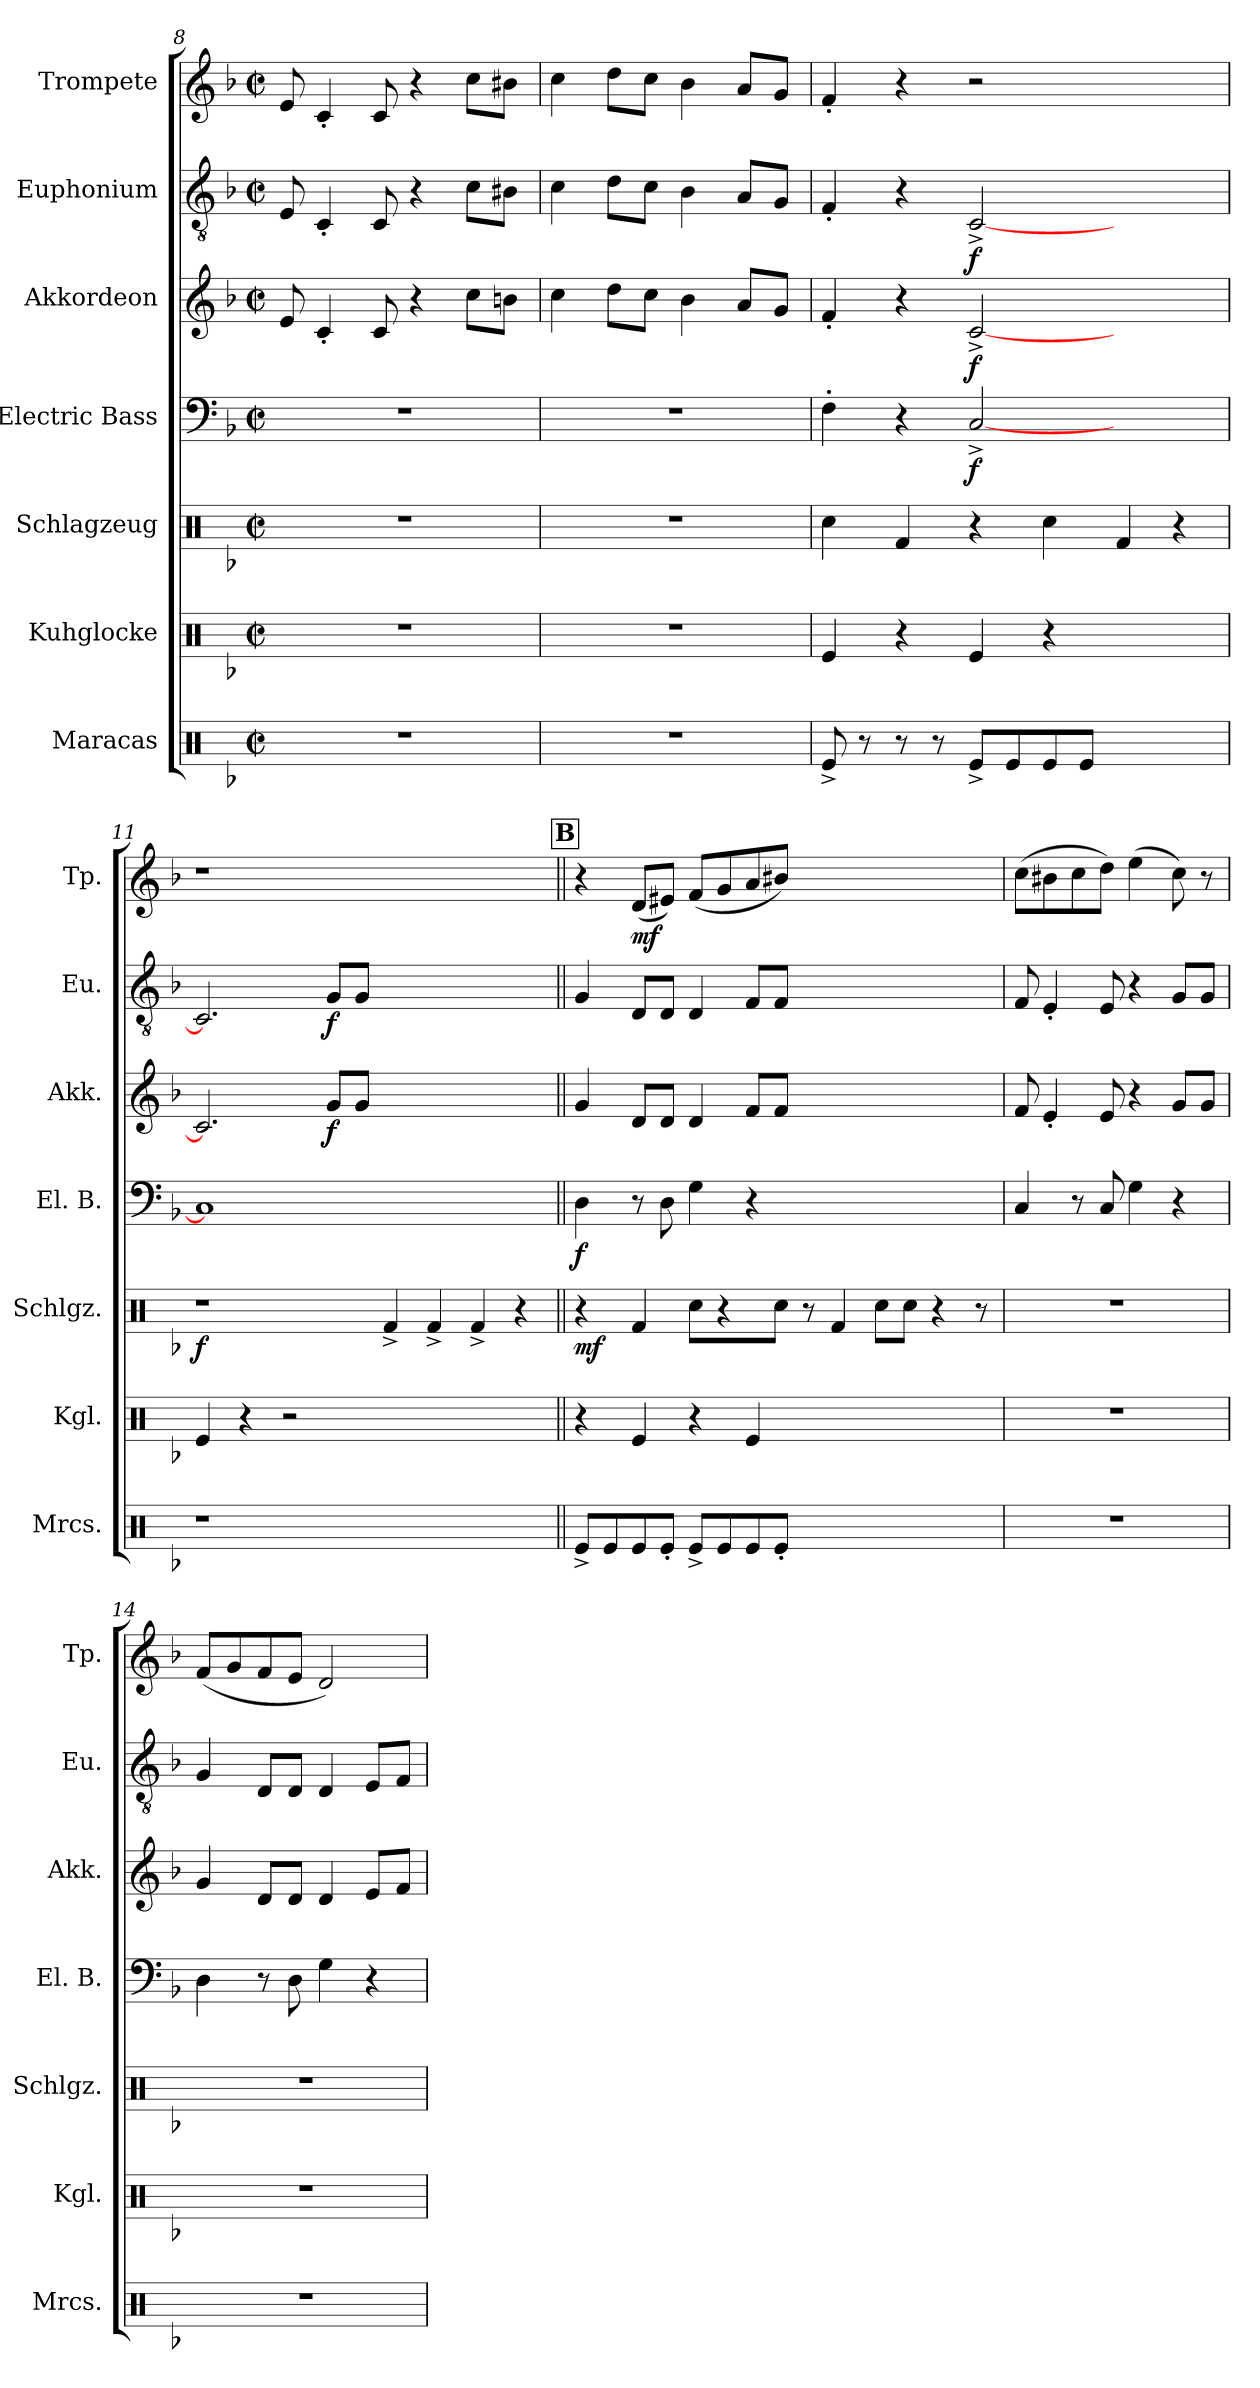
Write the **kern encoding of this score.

**kern	**kern	**kern	**dynam	**kern	**dynam	**kern	**dynam	**kern	**dynam	**kern	**dynam
*part7	*part6	*part5	*part5	*part4	*part4	*part3	*part3	*part2	*part2	*part1	*part1
*staff7	*staff6	*staff5	*staff5	*staff4	*staff4	*staff3	*staff3	*staff2	*staff2	*staff1	*staff1
*I"Maracas	*I"Kuhglocke	*I"Schlagzeug	*	*I"Electric Bass	*	*I"Akkordeon	*	*I"Euphonium	*	*I"Trompete	*
*I'Mrcs.	*I'Kgl.	*I'Schlgz.	*	*I'El. B.	*	*I'Akk.	*	*I'Eu.	*	*I'Tp.	*
*clefX	*clefX	*clefX	*	*clefF4	*	*clefG2	*	*clefGv2	*	*clefG2	*
*	*	*	*	*ITrd7c12	*	*	*	*ITrd1c2	*	*ITrd1c2	*
*k[b-]	*k[b-]	*k[b-]	*	*k[b-]	*	*k[b-]	*	*k[b-e-a-]	*	*k[b-e-a-]	*
*M2/2	*M2/2	*M2/2	*	*M2/2	*	*M2/2	*	*M2/2	*	*M2/2	*
*met(c|)	*met(c|)	*met(c|)	*	*met(c|)	*	*met(c|)	*	*met(c|)	*	*met(c|)	*
=8	=8	=8	=8	=8	=8	=8	=8	=8	=8	=8	=8
1r	1r	1r	.	1r	.	8e	.	8D	.	8d	.
.	.	.	.	.	.	4c'	.	4BB-'	.	4B-'	.
.	.	.	.	.	.	8c	.	8BB-	.	8B-	.
.	.	.	.	.	.	4r	.	4r	.	4r	.
.	.	.	.	.	.	8ccL	.	8B-L	.	8b-L	.
.	.	.	.	.	.	8bnJ	.	8A#XJ	.	8a#XJ	.
=9	=9	=9	=9	=9	=9	=9	=9	=9	=9	=9	=9
1r	1r	1r	.	1r	.	4cc	.	4B-	.	4b-	.
.	.	.	.	.	.	8ddL	.	8cL	.	8ccL	.
.	.	.	.	.	.	8ccJ	.	8B-J	.	8b-J	.
.	.	.	.	.	.	4b-	.	4A-	.	4a-	.
.	.	.	.	.	.	8aL	.	8GL	.	8gL	.
.	.	.	.	.	.	8gJ	.	8FJ	.	8fJ	.
=10	=10	=10	=10	=10	=10	=10	=10	=10	=10	=10	=10
8Re^	4Re	4Rcc	.	4FF'	.	4f'	.	4E-'	.	4e-'	.
8r	.	.	.	.	.	.	.	.	.	.	.
8r	4r	4Rf	.	4r	.	4r	.	4r	.	4r	.
8r	.	.	.	.	.	.	.	.	.	.	.
!	!	!	!	!	!LO:DY:b	!	!LO:DY:b	!	!LO:DY:b	!	!
8Re^L	4Re	4r	.	[2CC^	f	[2c^	f	[2BB-^	f	2r	.
8Re	.	.	.	.	.	.	.	.	.	.	.
8Re	4r	4Rcc	.	.	.	.	.	.	.	.	.
8ReJ	.	.	.	.	.	.	.	.	.	.	.
2ryy	2ryy	4Rf	.	2ryy	.	2ryy	.	2ryy	.	2ryy	.
.	.	4r	.	.	.	.	.	.	.	.	.
=11	=11	=11	=11	=11	=11	=11	=11	=11	=11	=11	=11
!	!	!	!LO:DY:b	!	!	!	!	!	!	!	!
1r	4Re	1r	f	1CC]	.	2.c]	.	2.BB-]	.	1r	.
.	4r	.	.	.	.	.	.	.	.	.	.
.	2r	.	.	.	.	.	.	.	.	.	.
!	!	!	!	!	!	!	!LO:DY:b	!	!LO:DY:b	!	!
.	.	.	.	.	.	8gL	f	8FL	f	.	.
.	.	.	.	.	.	8gJ	.	8FJ	.	.	.
1ryy	1ryy	4Rf^	.	1ryy	.	1ryy	.	1ryy	.	1ryy	.
.	.	4Rf^	.	.	.	.	.	.	.	.	.
.	.	4Rf^	.	.	.	.	.	.	.	.	.
.	.	4r	.	.	.	.	.	.	.	.	.
!!LO:REH:place=s1:a:B:fs=14:t=B
=12||	=12||	=12||	=12||	=12||	=12||	=12||	=12||	=12||	=12||	=12||	=12||
!	!	!	!LO:DY:b	!	!LO:DY:b	!	!	!	!	!	!
8Re^L	4r	4r	mf	4DD	f	4g	.	4F	.	4r	.
8Re	.	.	.	.	.	.	.	.	.	.	.
!	!	!	!	!	!	!	!	!	!	!	!LO:DY:b
8Re	4Re	4Rf	.	8r	.	8dL	.	8CL	.	(<8cL	mf
8Re'J	.	.	.	8DD	.	8dJ	.	8CJ	.	8d#XJ)	.
8Re^L	4r	8RccL	.	4GG	.	4d	.	4C	.	(<8e-L	.
8Re	.	4r	.	.	.	.	.	.	.	8f	.
8Re	4Re	.	.	4r	.	8fL	.	8E-L	.	8g	.
8Re'J	.	8RccJ	.	.	.	8fJ	.	8E-J	.	8a#XJ)	.
1ryy	1ryy	8r	.	1ryy	.	1ryy	.	1ryy	.	1ryy	.
.	.	4Rf	.	.	.	.	.	.	.	.	.
.	.	8RccL	.	.	.	.	.	.	.	.	.
.	.	8RccJ	.	.	.	.	.	.	.	.	.
.	.	4r	.	.	.	.	.	.	.	.	.
.	.	8r	.	.	.	.	.	.	.	.	.
=13	=13	=13	=13	=13	=13	=13	=13	=13	=13	=13	=13
1r	1r	1r	.	4CC	.	8f	.	8E-	.	(>8b-L	.
.	.	.	.	.	.	4e'	.	4D'	.	8a#X	.
.	.	.	.	8r	.	.	.	.	.	8b-	.
.	.	.	.	8CC	.	8e	.	8D	.	8ccJ)	.
.	.	.	.	4GG	.	4r	.	4r	.	(>4dd	.
.	.	.	.	4r	.	8gL	.	8FL	.	8b-)	.
.	.	.	.	.	.	8gJ	.	8FJ	.	8r	.
=14	=14	=14	=14	=14	=14	=14	=14	=14	=14	=14	=14
1r	1r	1r	.	4DD	.	4g	.	4F	.	(<8e-L	.
.	.	.	.	.	.	.	.	.	.	8f	.
.	.	.	.	8r	.	8dL	.	8CL	.	8e-	.
.	.	.	.	8DD	.	8dJ	.	8CJ	.	8dJ	.
.	.	.	.	4GG	.	4d	.	4C	.	2c)	.
.	.	.	.	4r	.	8eL	.	8DL	.	.	.
.	.	.	.	.	.	8fJ	.	8E-J	.	.	.
=	=	=	=	=	=	=	=	=	=	=	=
*-	*-	*-	*-	*-	*-	*-	*-	*-	*-	*-	*-
